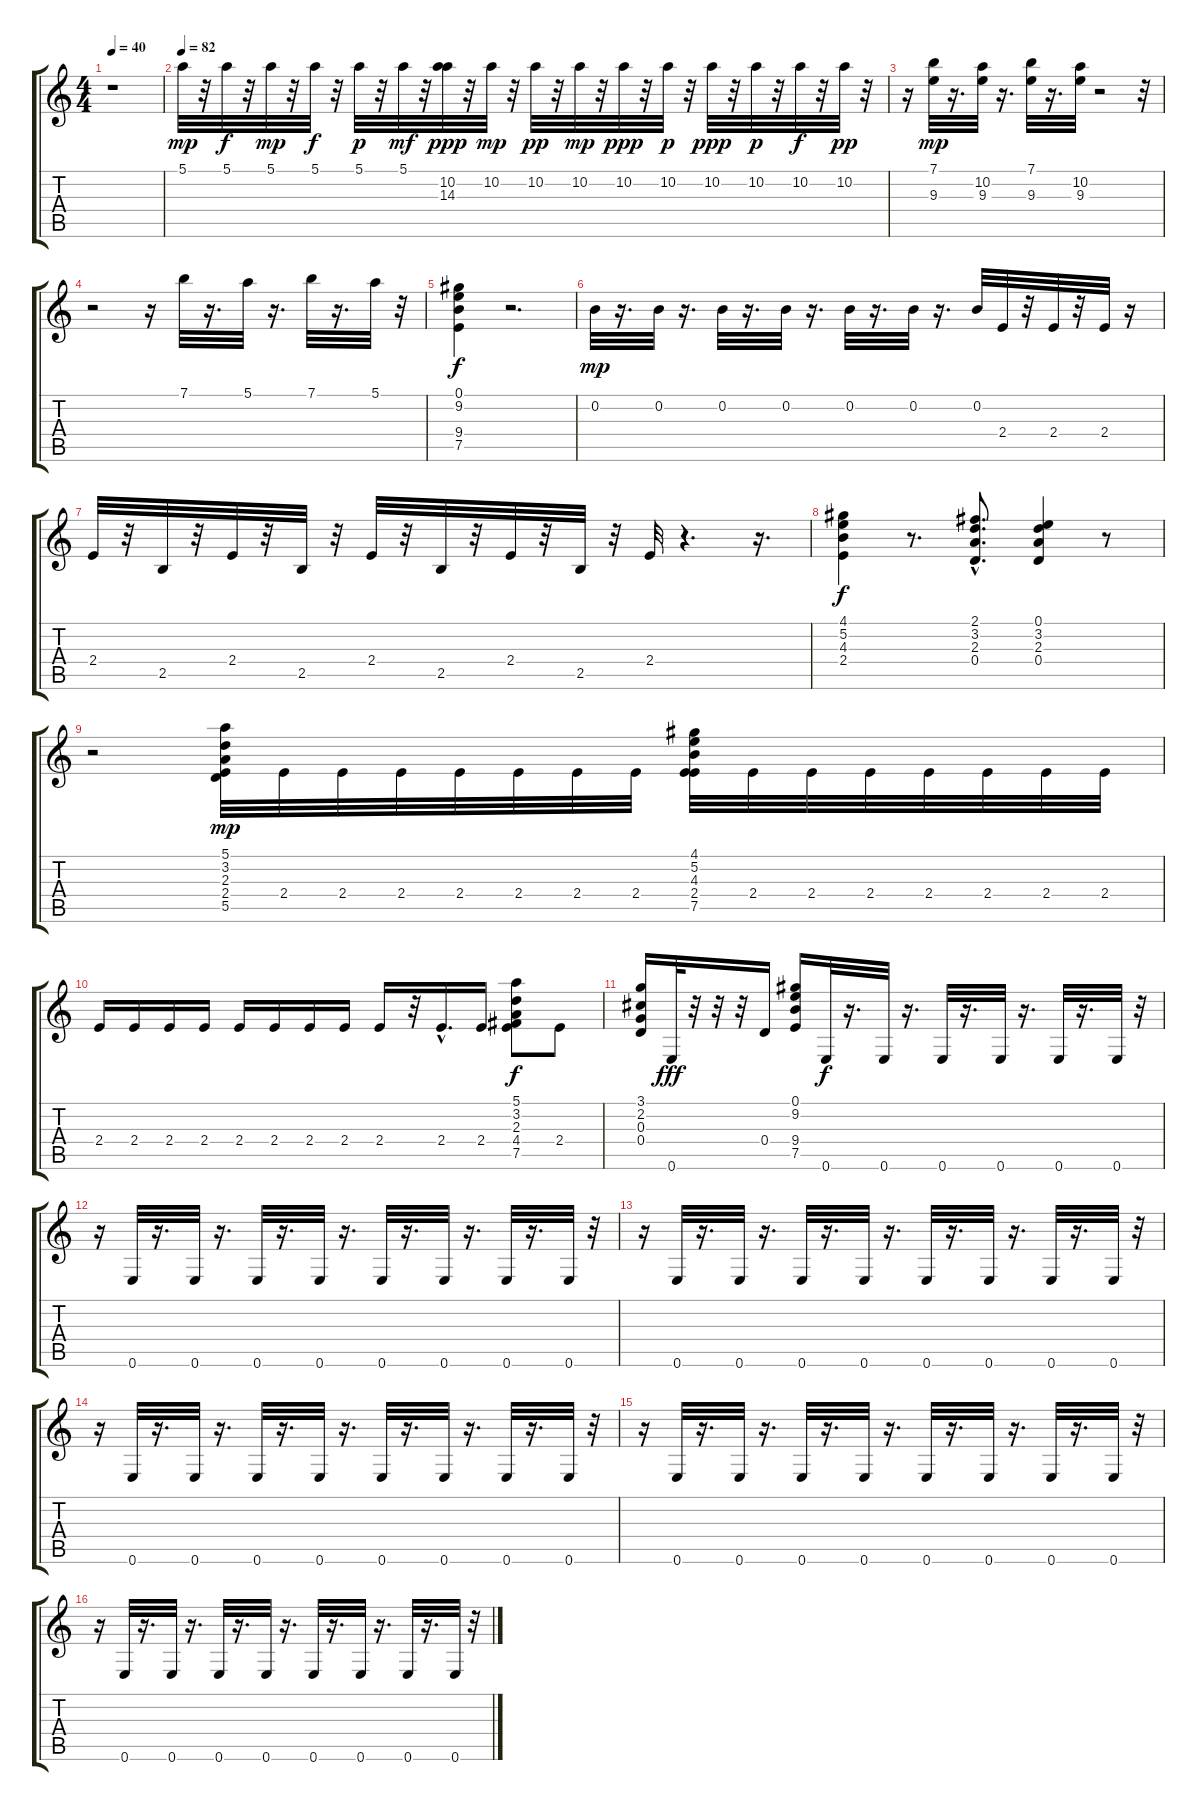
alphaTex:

\track "" {instrument synthbass1}
\staff {score tabs}
\tuning (E4 B3 G3 D3 A2 E2) {hide}
\ts (4 4)
\tempo 40
\clef g2
\ks c
r.1{dy f} |
\tempo 82
5.1.32{dy mp} r.32 5.1.32{dy f} r.32 5.1.32{dy mp} r.32 5.1.32{dy f} r.32 5.1.32{dy p} r.32 5.1.32{dy mf} r.32 (10.2 14.3).32{dy ppp} r.32 10.2.32{dy mp} r.32 10.2.32{dy pp} r.32 10.2.32{dy mp} r.32 10.2.32{dy ppp} r.32 10.2.32{dy p} r.32 10.2.32{dy ppp} r.32 10.2.32{dy p} r.32 10.2.32{dy f} r.32 10.2.32{dy pp} r.32 |
r.16 (7.1 9.3).32{dy mp} r.16{d} (10.2 9.3).32 r.16{d} (7.1 9.3).32 r.16{d} (10.2 9.3).32 r.2 r.32 |
r.2 r.16 7.1.32 r.16{d} 5.1.32 r.16{d} 7.1.32 r.16{d} 5.1.32 r.32 |
(0.1 9.2 9.4 7.5).4{dy f} r.2{d} |
0.2.32{dy mp} r.16{d} 0.2.32 r.16{d} 0.2.32 r.16{d} 0.2.32 r.16{d} 0.2.32 r.16{d} 0.2.32 r.16{d} 0.2.32 2.4.32 r.32 2.4.32 r.32 2.4.32 r.16 |
2.4.32 r.32 2.5.32 r.32 2.4.32 r.32 2.5.32 r.32 2.4.32 r.32 2.5.32 r.32 2.4.32 r.32 2.5.32 r.32 2.4.32 r.4{d} r.16{d} |
(4.1 5.2 4.3 2.4).4{dy f} r.8{d} (2.1 3.2{hac} 2.3{hac} 0.4{hac}).8{d} (0.1 3.2 2.3 0.4).4 r.8 |
r.2 (5.1 3.2 2.3 2.4 5.5).32{dy mp} 2.4.32 2.4.32 2.4.32 2.4.32 2.4.32 2.4.32 2.4.32 (4.1 5.2 4.3 2.4 7.5).32 2.4.32 2.4.32 2.4.32 2.4.32 2.4.32 2.4.32 2.4.32 |
2.4.16 2.4.16 2.4.16 2.4.16 2.4.16 2.4.16 2.4.16 2.4.16 2.4.16 r.32 2.4{hac}.16{d} 2.4.16 (5.1 3.2 2.3 4.4 7.5).8{dy f} 2.4.8 |
(3.1 2.2 0.3 0.4).16 0.6.32{dy fff} r.32 r.32 r.32 0.4.16 (0.1 9.2 9.4 7.5).16 0.6.32{dy f} r.16{d} 0.6.32 r.16{d} 0.6.32 r.16{d} 0.6.32 r.16{d} 0.6.32 r.16{d} 0.6.32 r.32 |
r.16 0.6.32 r.16{d} 0.6.32 r.16{d} 0.6.32 r.16{d} 0.6.32 r.16{d} 0.6.32 r.16{d} 0.6.32 r.16{d} 0.6.32 r.16{d} 0.6.32 r.32 |
r.16 0.6.32 r.16{d} 0.6.32 r.16{d} 0.6.32 r.16{d} 0.6.32 r.16{d} 0.6.32 r.16{d} 0.6.32 r.16{d} 0.6.32 r.16{d} 0.6.32 r.32 |
r.16 0.6.32 r.16{d} 0.6.32 r.16{d} 0.6.32 r.16{d} 0.6.32 r.16{d} 0.6.32 r.16{d} 0.6.32 r.16{d} 0.6.32 r.16{d} 0.6.32 r.32 |
r.16 0.6.32 r.16{d} 0.6.32 r.16{d} 0.6.32 r.16{d} 0.6.32 r.16{d} 0.6.32 r.16{d} 0.6.32 r.16{d} 0.6.32 r.16{d} 0.6.32 r.32 |
r.16 0.6.32 r.16{d} 0.6.32 r.16{d} 0.6.32 r.16{d} 0.6.32 r.16{d} 0.6.32 r.16{d} 0.6.32 r.16{d} 0.6.32 r.16{d} 0.6.32 r.32
